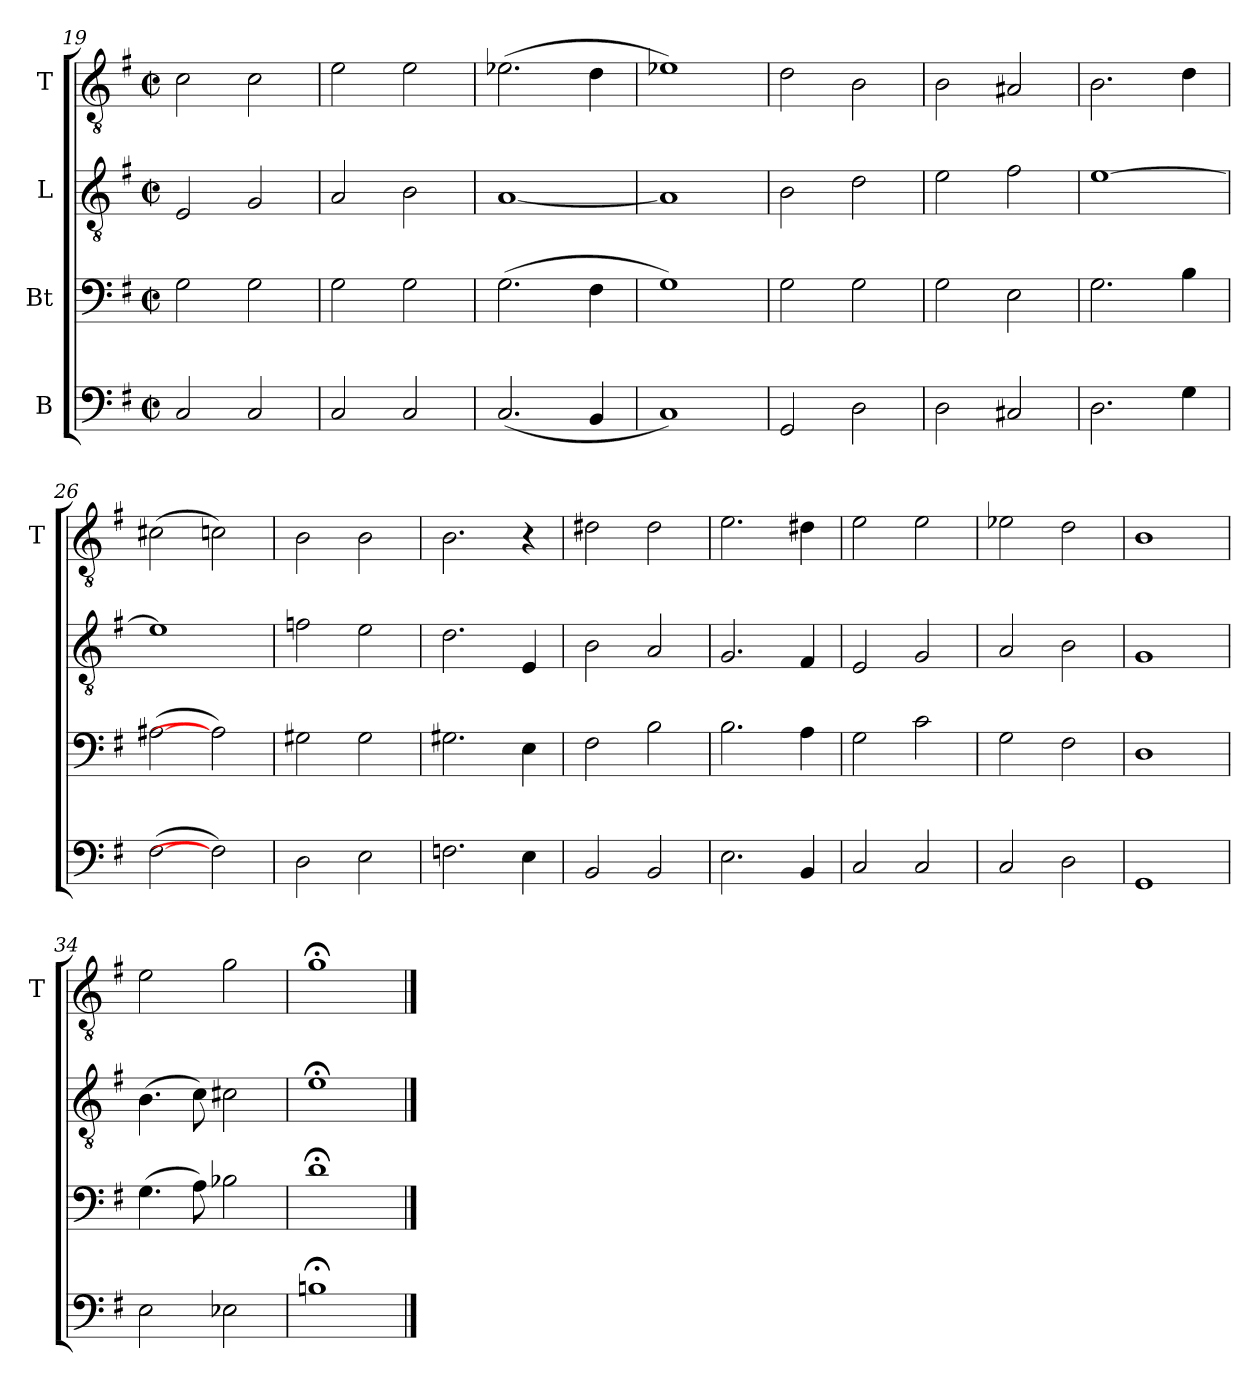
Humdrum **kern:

**kern	**kern	**kern	**kern
*part4	*part3	*part2	*part1
*staff4	*staff3	*staff2	*staff1
*I"B	*I"Bt	*I"L	*I"T
*	*	*	*I'T
*clefF4	*clefF4	*clefGv2	*clefGv2
*k[f#]	*k[f#]	*k[f#]	*k[f#]
*G:	*G:	*G:	*G:
*M2/2	*M2/2	*M2/2	*M2/2
*met(c|)	*met(c|)	*met(c|)	*met(c|)
=19	=19	=19	=19
2C	2G	2E	2c
2C	2G	2G	2c
=20	=20	=20	=20
2C	2G	2A	2e
2C	2G	2B	2e
=21	=21	=21	=21
(2.C	(2.G	[1A	(2.e-X
4BB	4F#	.	4d
=22	=22	=22	=22
1C)	1G)	1A]	1e-X)
=23	=23	=23	=23
2GG	2G	2B	2d
2D	2G	2d	2B
=24	=24	=24	=24
2D	2G	2e	2B
2C#X	2E	2f#	2A#X
=25	=25	=25	=25
2.D	2.G	[1e	2.B
4G	4B	.	4d
=26	=26	=26	=26
([2F#	([2A#X	1e]	(2c#X
2Fn])	2An])	.	2cn)
=27	=27	=27	=27
2D	2G#X	2fn	2B
2E	2G#	2e	2B
=28	=28	=28	=28
2.Fn	2.G#X	2.d	2.B
4E	4E	4E	4r
=29	=29	=29	=29
2BB	2F#	2B	2d#X
2BB	2B	2A	2d#
=30	=30	=30	=30
2.E	2.B	2.G	2.e
4BB	4A	4F#	4d#X
=31	=31	=31	=31
2C	2G	2E	2e
2C	2c	2G	2e
=32	=32	=32	=32
2C	2G	2A	2e-X
2D	2F#	2B	2d
=33	=33	=33	=33
1GG	1D	1G	1B
=34	=34	=34	=34
2E	(4.G	(4.B	2e
.	8A)	8c)	.
2E-X	2B-X	2c#X	2g
=35	=35	=35	=35
1Bn;<	1d;<	1e;<	1g;<
==	==	==	==
*-	*-	*-	*-
